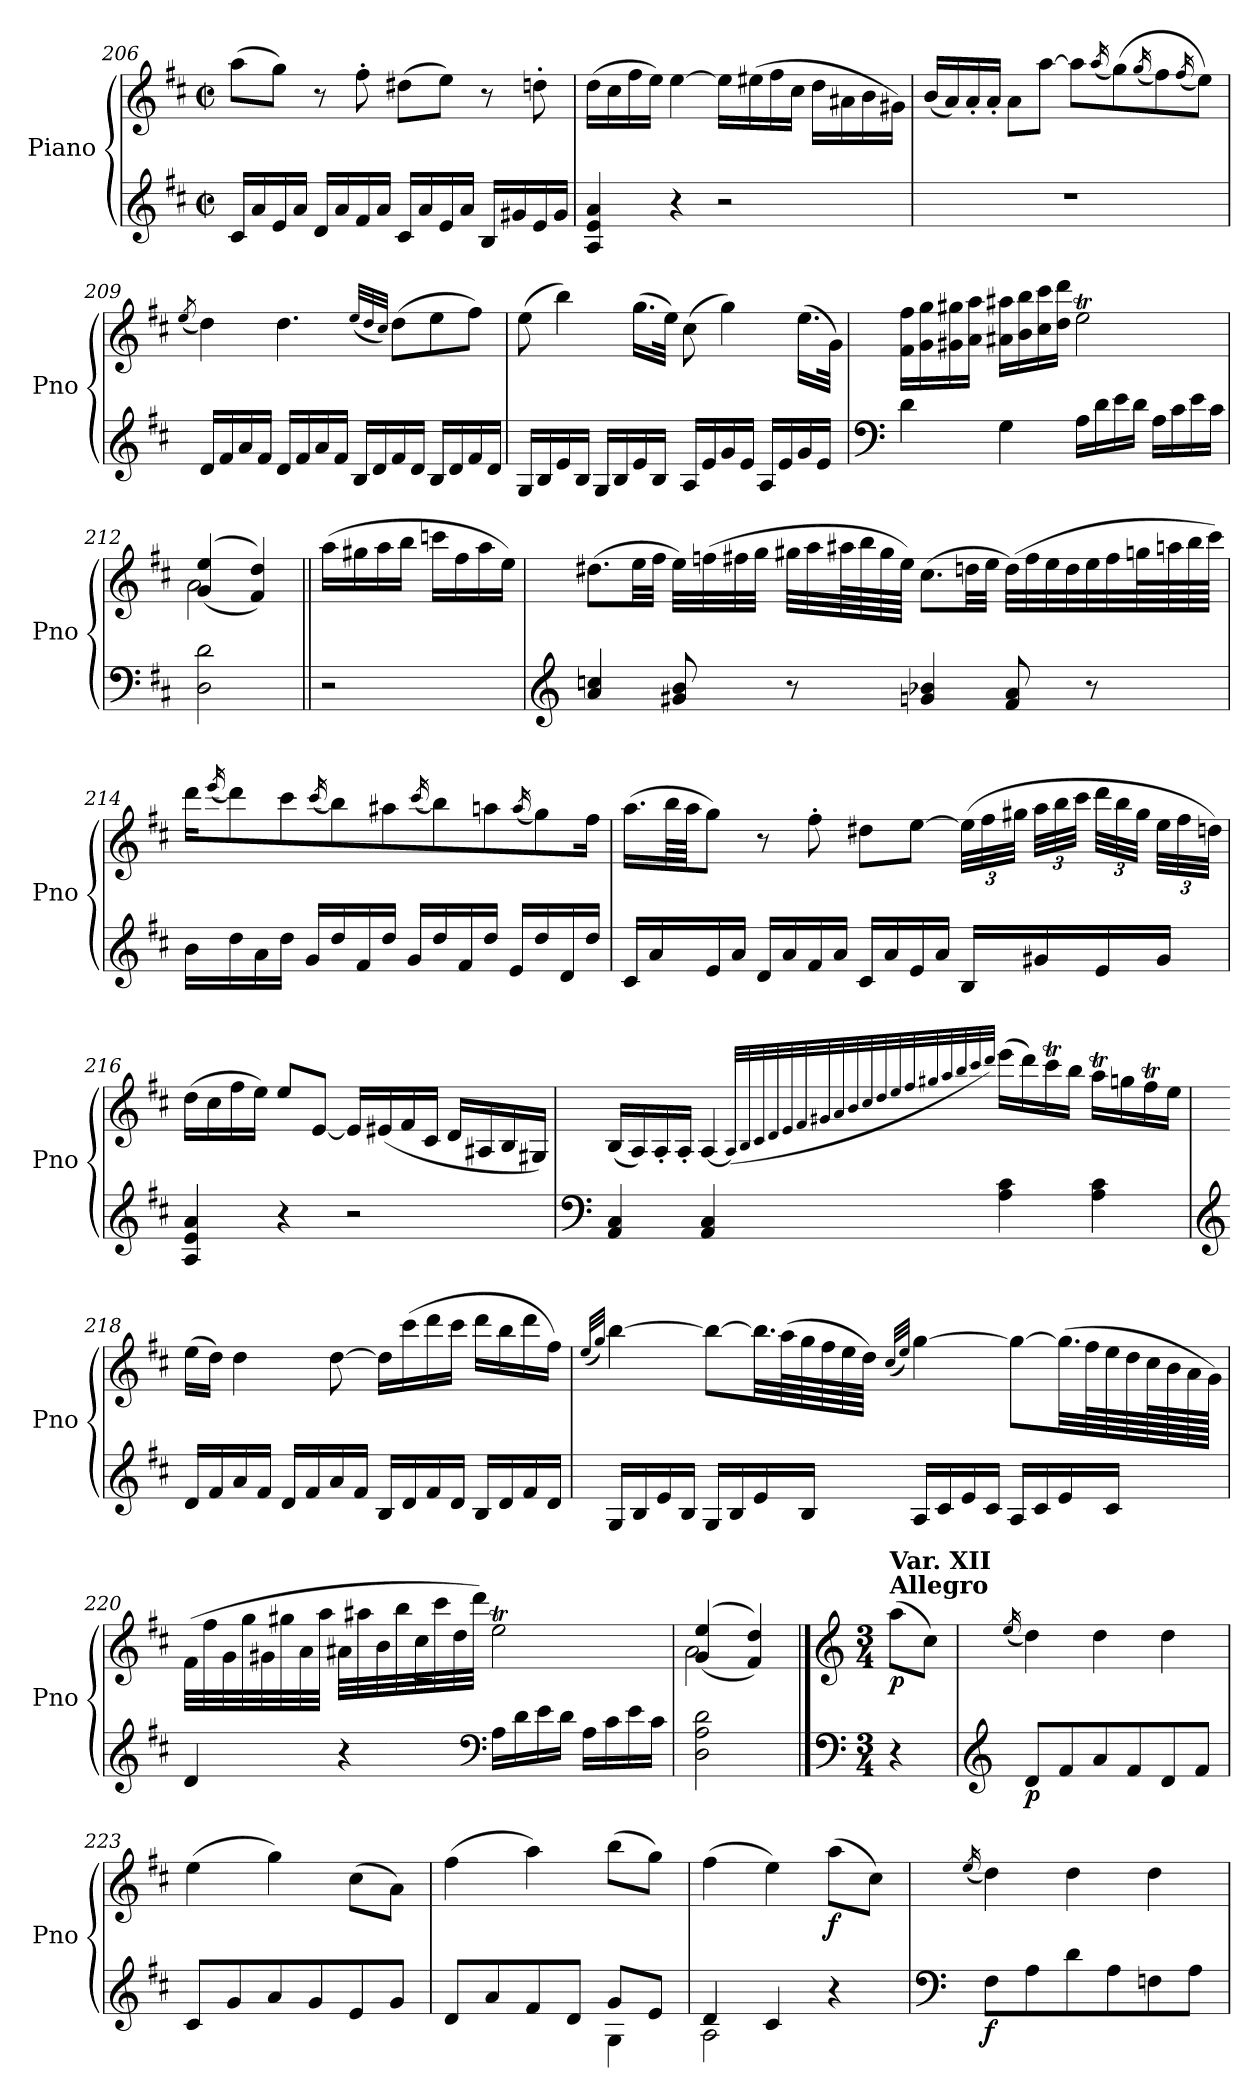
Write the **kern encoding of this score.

**kern	**kern	**dynam
*part1	*part1	*part1
*staff2	*staff1	*staff1/2
*I"Piano	*	*
*I'Pno	*	*
!!LO:LB:g=z
*clefG2	*clefG2	*
*k[f#c#]	*k[f#c#]	*
*M2/2	*M2/2	*
*met(c|)	*met(c|)	*
=206	=206	=206
16c#/LL	(>8aa\L	.
16a/	.	.
16e/	8gg\J)	.
16a/JJ	.	.
16d/LL	8r	.
16a/	.	.
16f#/	8ff#'\	.
16a/JJ	.	.
16c#/LL	(>8dd#X\L	.
16a/	.	.
16e/	8ee\J)	.
16a/JJ	.	.
16B/LL	8r	.
16g#X/	.	.
16e/	8ddn'\	.
16g#/JJ	.	.
=207	=207	=207
4A/ 4e/ 4a/	(>16dd\LL	.
.	16cc#\	.
.	16ff#\	.
.	16ee\JJ)	.
4r	[4ee\	.
2r	16ee\LL]	.
.	(>16ee#X\	.
.	16ff#\	.
.	16cc#\JJ	.
.	16dd\LL	.
.	16a#X\	.
.	16b\	.
.	16g#X\JJ)	.
=208	=208	=208
1r	(<16b/LL	.
.	16a/)	.
.	16a'/	.
.	16a'/JJ	.
.	8a\L	.
.	[8aa\J	.
.	8aa\L]	.
.	(<16qaa/	.
.	(>8gg\)	.
.	(<16qgg/	.
.	8ff#\)	.
.	(<16qff#/	.
.	8ee\J))	.
!!LO:LB:g=z
=209	=209	=209
.	(<8qee/	.
16d/LL	4dd\)	.
16f#/	.	.
16a/	.	.
16f#/JJ	.	.
16d/LL	4.dd\	.
16f#/	.	.
16a/	.	.
16f#/JJ	.	.
16B/LL	.	.
16d/	.	.
.	(<32qee/LLL	.
.	32qdd/	.
.	32qcc#/JJJ)	.
16f#/	(>8dd\L	.
16d/JJ	.	.
16B/LL	8ee\	.
16d/	.	.
16f#/	8ff#\J)	.
16d/JJ	.	.
=210	=210	=210
16G/LL	(>8ee\	.
16B/	.	.
16e/	4bb\)	.
16B/JJ	.	.
16G/LL	.	.
16B/	.	.
16e/	(>16.gg\LL	.
16B/JJ	.	.
.	32ee\JJk)	.
16A/LL	(>8cc#\	.
16e/	.	.
16g/	4gg\)	.
16e/JJ	.	.
16A/LL	.	.
16e/	.	.
16g/	(>16.ee\LL	.
16e/JJ	.	.
.	32g\JJk)	.
!!LO:PB:g=z
=211	=211	=211
*clefF4	*	*
4d\	16f#\ 16ff#\LL	.
.	16g\ 16gg\	.
.	16g#X\ 16gg#X\	.
.	16a\ 16aa\JJ	.
4G\	16a#X\ 16aa#X\LL	.
.	16b\ 16bb\	.
.	16cc#\ 16ccc#\	.
.	16dd\ 16ddd\JJ	.
16A\LL	2eeT\	.
16d\	.	.
16e\	.	.
16d\JJ	.	.
16A\LL	.	.
16c#\	.	.
16e\	.	.
16c#\JJ	.	.
=212	=212	=212
*	*^	*
2D\ 2d\	(>(<4g/ 4ee/	2a\	.
.	4f#/ 4dd/))	.	.
*	*v	*v	*
=212X25||	=212X25||	=212X25||
2r	(>16aa\LL	.
.	16gg#X\	.
.	16aa\	.
.	16bb\JJ	.
.	16cccn\LL	.
.	16ff#\	.
.	16aa\	.
.	16ee\JJ)	.
!!LO:LB:g=z
=213	=213	=213
*clefG2	*	*
4a/ 4ccn/	(>8.dd#X\L	.
.	32ee\LL	.
.	32ff#\JJJ	.
8g#X/ 8b/	32ee\LLL)	.
.	(>32ffn\	.
.	32ff#X\	.
.	32gg\JJJ	.
8r	32gg#X\LLL	.
.	32aa\	.
.	64aa#X\L	.
.	64bb\	.
.	64gg#\	.
.	64ee\JJJJ)	.
4gn/ 4b-X/	(>8.cc#\L	.
.	32ddn\LL	.
.	32ee\JJJ	.
8f#/ 8a/	(>32dd\LLL)	.
.	32ff#\	.
.	32ee\	.
.	32dd\	.
8r	32ee\	.
.	32ff#\	.
.	64ggn\L	.
.	64aan\	.
.	64bb\	.
.	64ccc#\JJJJ)	.
!!LO:LB:g=z
=214	=214	=214
16b\LL	16ddd\KL	.
.	(<16qeee/	.
16dd\	8ddd\)	.
16a\	.	.
16dd\JJ	8ccc#\	.
16g/LL	.	.
.	(<16qccc#/	.
16dd/	8bb\)	.
16f#/	.	.
16dd/JJ	8aa#X\	.
16g/LL	.	.
.	(<16qccc#/	.
16dd/	8bb\)	.
16f#/	.	.
16dd/JJ	8aan\	.
16e/LL	.	.
.	(<16qaa/	.
16dd/	8gg\)	.
16d/	.	.
16dd/JJ	16ff#\Jk	.
!!LO:LB:g=z
=215	=215	=215
16c#/LL	(>16.aa\LL	.
16a/	.	.
.	64bb\LL	.
.	64aa\JJJ	.
16e/	8gg\J)	.
16a/JJ	.	.
16d/LL	8r	.
16a/	.	.
16f#/	8ff#'\	.
16a/JJ	.	.
16c#/LL	8dd#X\L	.
16a/	.	.
16e/	[8ee\J	.
16a/JJ	.	.
*	*Xbrackettup	*
16B/LL	(>48ee\LLL]	.
.	48ff#\	.
.	48gg#X\JJJ	.
16g#X/	48aa\LLL	.
.	48bb\	.
.	48ccc#\JJJ	.
16e/	48ddd\LLL	.
.	48bb\	.
.	48gg#\JJJ	.
16g#/JJ	48ee\LLL	.
.	48ff#\	.
.	48ddn\JJJ)	.
=216	=216	=216
4A/ 4e/ 4a/	(>16dd\LL	.
.	16cc#\	.
.	16ff#\	.
.	16ee\JJ)	.
4r	8ee/L	.
.	[8e/J	.
2r	16e/LL]	.
.	(<16e#X/	.
.	16f#/	.
.	16c#/JJ	.
.	16d/LL	.
.	16A#X/	.
.	16B/	.
.	16G#X/JJ)	.
!!LO:LB:g=z
=217	=217	=217
*clefF4	*	*
4AA/ 4C#/	(<16B/LL	.
.	16A/)	.
.	16A'/	.
.	16A'/JJ	.
4AA/ 4C#/	[4A/	.
.	(>32qA/LLL]	.
.	32qB/	.
.	32qc#/	.
.	32qd/	.
.	32qe/	.
.	32qf#/	.
.	32qg#X/	.
.	32qa/	.
.	32qb/	.
.	32qcc#/	.
.	32qdd/	.
.	32qee/	.
.	32qff#/	.
.	32qgg#X/	.
.	32qaa/	.
.	32qbb/	.
.	32qccc#/	.
.	32qddd/JJJ)	.
4A\ 4c#\	(>16eee\LL	.
.	16ddd\)	.
.	16ccc#t\	.
.	16bb\JJ	.
4A\ 4c#\	16aaT\LL	.
.	16ggn\	.
.	16ff#t\	.
.	16ee\JJ	.
=218	=218	=218
*clefG2	*	*
16d/LL	(>16ee\LL	.
16f#/	16dd\JJ)	.
16a/	4dd\	.
16f#/JJ	.	.
16d/LL	.	.
16f#/	.	.
16a/	[8dd\	.
16f#/JJ	.	.
16B/LL	16dd\LL]	.
16d/	(>16ccc#\	.
16f#/	16ddd\	.
16d/JJ	16ccc#\JJ	.
16B/LL	16ddd\LL	.
16d/	16bb\	.
16f#/	16ddd\	.
16d/JJ	16ff#\JJ)	.
!!LO:LB:g=z
=219	=219	=219
.	(<32qee/LLL	.
.	32qgg/JJJ)	.
16G/LL	[4bb\	.
16B/	.	.
16e/	.	.
16B/JJ	.	.
16G/LL	8bb\L_	.
16B/	.	.
16e/	32.bb\LL]	.
.	(>64aa\L	.
16B/JJ	64gg\	.
.	64ff#\	.
.	64ee\	.
.	64dd\JJJJ)	.
.	(<32qcc#/LLL	.
.	32qee/JJJ)	.
16A/LL	[4gg\	.
16c#/	.	.
16e/	.	.
16c#/JJ	.	.
16A/LL	8gg\L_	.
16c#/	.	.
16e/	(>32.gg\LL]	.
.	64ff#\L	.
16c#/JJ	64ee\	.
.	64dd\	.
.	128cc#\L	.
.	128b\	.
.	128a\	.
.	128g\JJJJJ)	.
!!LO:PB:g=z
=220	=220	=220
*	*^	*
4d/	(>32f#\LLL	1r	.
.	32ff#\	.	.
.	32g\	.	.
.	32gg\	.	.
.	32g#X\	.	.
.	32gg#X\	.	.
.	32a\	.	.
.	32aa\JJJ	.	.
4r	32a#X\LLL	.	.
.	32aa#X\	.	.
.	32b\	.	.
.	32bb\	.	.
.	32cc#\	.	.
.	32ccc#\	.	.
.	32dd\	.	.
.	32ddd\JJJ)	.	.
*clefF4	*	*	*
16A\LL	2eeT\	.	.
16d\	.	.	.
16e\	.	.	.
16d\JJ	.	.	.
16A\LL	.	.	.
16c#\	.	.	.
16e\	.	.	.
16c#\JJ	.	.	.
=221	=221	=221	=221
2D\ 2A\ 2d\	(>(<4g/ 4ee/	2a\	.
.	4f#/ 4dd/))	.	.
*	*v	*v	*
==221X26	==221X26	==221X26
*clefF4	*clefG2	*
*M3/4	*M3/4	*
!	!LO:TX:a:B:t=Allegro	!
!	!LO:TX:a:B:t=Var. XII	!
!	!	!LO:DY:b
4r	(>8aa\L	p
.	8cc#\J)	.
=222	=222	=222
*clefG2	*	*
.	(<16qee/	.
!	!	!LO:DY:b=2
8d/L	4dd\)	p
8f#/	.	.
8a/	4dd\	.
8f#/	.	.
8d/	4dd\	.
8f#/J	.	.
=223	=223	=223
8c#/L	(>4ee\	.
8g/	.	.
8a/	4gg\)	.
8g/	.	.
8e/	(>8cc#\L	.
8g/J	8a\J)	.
!!LO:LB:g=z
=224	=224	=224
*^	*	*
8d/L	2ryy	(>4ff#\	.
8a/	.	.	.
8f#/	.	4aa\)	.
8d/J	.	.	.
8g/L	4G\	(>8bb\L	.
8e/J	.	8gg\J)	.
=225	=225	=225	=225
4d/	2A\	(>4ff#\	.
4c#/	.	4ee\)	.
!	!	!	!LO:DY:b
4r	4ryy	(>8aa\L	f
.	.	8cc#\J)	.
*v	*v	*	*
=226	=226	=226
*clefF4	*	*
.	(<16qee/	.
!	!	!LO:DY:b=2
8F#\L	4dd\)	f
8A\	.	.
8d\	4dd\	.
8A\	.	.
8Fn\	4dd\	.
8A\J	.	.
=	=	=
*-	*-	*-
